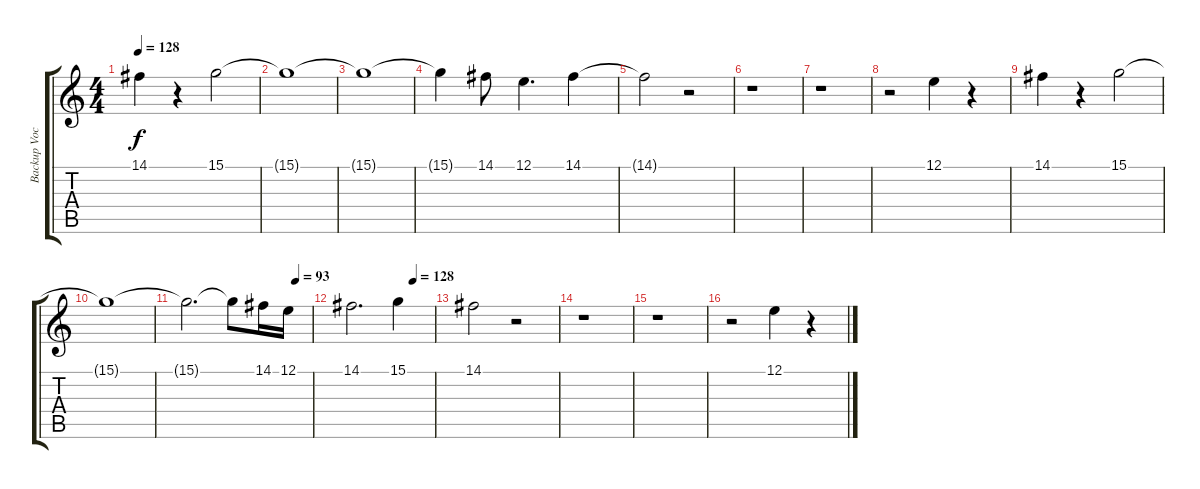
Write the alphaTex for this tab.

\track ("Backup Vocals" "Backup Voc") {instrument accordion}
\staff {score tabs}
\tuning (E4 B3 G3 D3 A2 E2) {hide}
\ts (4 4)
\tempo 128
\clef g2
\ks c
14.1.4{dy f} r.4 15.1.2 |
15.1{t}.1 |
15.1{t}.1 |
15.1{t}.4 14.1.8 12.1.4{d} 14.1.4 |
14.1{t}.2 r.2 |
r.1 |
r.1 |
r.2 12.1.4 r.4 |
14.1.4 r.4 15.1.2 |
15.1{t}.1 |
\tempo (93 0.875)
15.1{t}.2{d} 15.1{t}.8 14.1.16 12.1.16 |
\tempo (128 0.75)
14.1.2{d} 15.1.4 |
14.1.2 r.2 |
r.1 |
r.1 |
r.2 12.1.4 r.4
